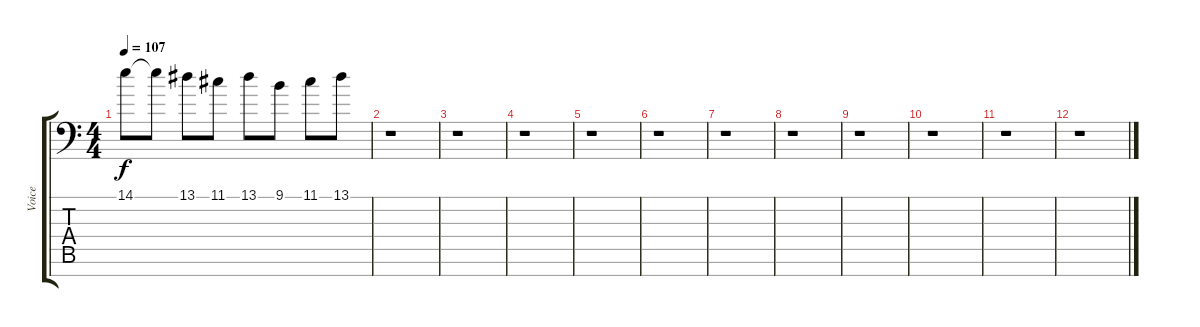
\track ("Voice" "Voice") {instrument synthvoice}
\staff {score tabs}
\tuning (D4 Eb3 B2 Gb2 Db2 Ab1 Eb1) {hide}
\ts (4 4)
\tempo 107
\clef f4
\ks c
14.1.8{dy f} 14.1{t}.8 13.1.8 11.1.8 13.1.8 9.1.8 11.1.8 13.1.8 |
r.1 |
r.1 |
r.1 |
r.1 |
r.1 |
r.1 |
r.1 |
r.1 |
r.1 |
r.1 |
r.1
